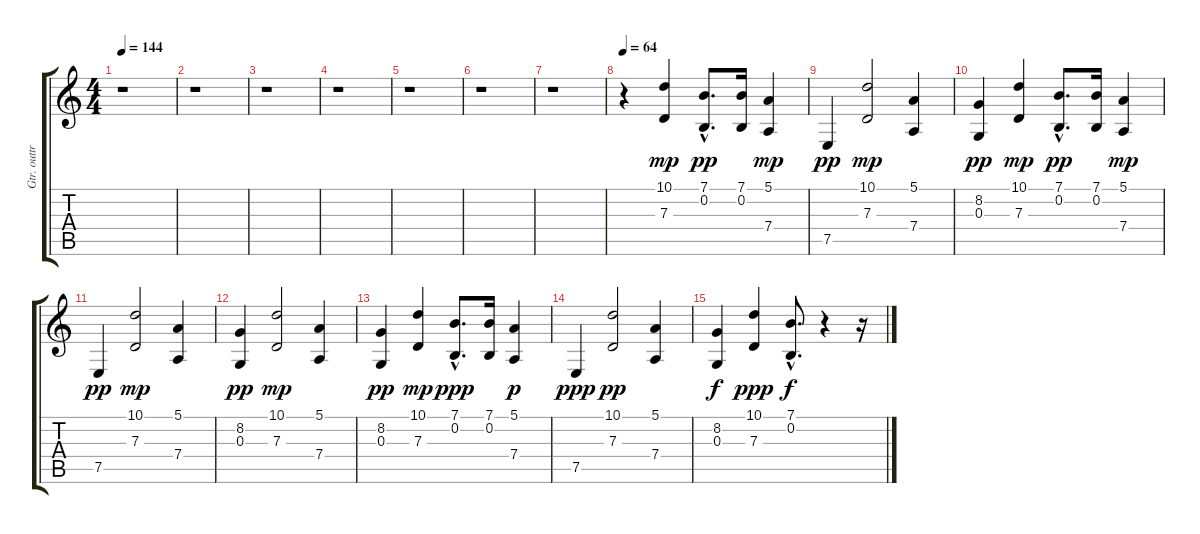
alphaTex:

\track ("Gtr. outtro" "Gtr. outtr") {instrument harpsichord}
\staff {score tabs}
\tuning (E4 B3 G3 D3 A2 E2) {hide}
\ts (4 4)
\tempo 144
\clef g2
\ks c
r.1{dy mp} |
r.1 |
r.1 |
r.1 |
r.1 |
r.1 |
r.1 |
\tempo 64
r.4 (10.1 7.3).4 (7.1{hac} 0.2{hac}).8{d dy pp} (7.1 0.2).16 (5.1 7.4).4{dy mp} |
7.5.4{dy pp} (10.1 7.3).2{dy mp} (5.1 7.4).4 |
(8.2 0.3).4{dy pp} (10.1 7.3).4{dy mp} (7.1{hac} 0.2{hac}).8{d dy pp} (7.1 0.2).16 (5.1 7.4).4{dy mp} |
7.5.4{dy pp} (10.1 7.3).2{dy mp} (5.1 7.4).4 |
(8.2 0.3).4{dy pp} (10.1 7.3).2{dy mp} (5.1 7.4).4 |
(8.2 0.3).4{dy pp} (10.1 7.3).4{dy mp} (7.1{hac} 0.2{hac}).8{d dy ppp} (7.1 0.2).16 (5.1 7.4).4{dy p} |
7.5.4{dy ppp} (10.1 7.3).2{dy pp} (5.1 7.4).4 |
(8.2 0.3).4{dy f} (10.1 7.3).4{dy ppp} (7.1{hac} 0.2{hac}).8{d dy f} r.4 r.16
